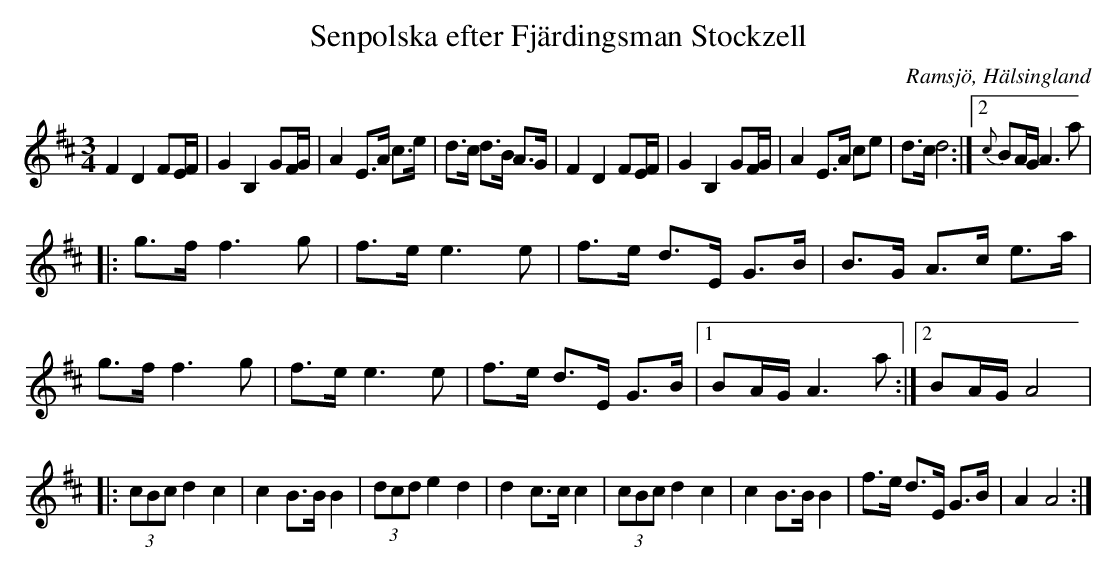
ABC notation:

X:1
T: Senpolska efter Fjärdingsman Stockzell
O: Ramsjö, Hälsingland
M:3/4
L:1/8
K:D
F2 D2 FE/F/|G2 B,2 GF/G/| A2 E>A c>e|d>c d>B A>G|F2 D2 FE/F/|G2 B,2 GF/G/| A2 E>A ce|d>c d4:|2{c}BA/G/ A2>a2|
|:g>f f2>g2|f>e e2>e2|f>e d>E G>B|B>G A>c e>a|g>f f2>g2|f>e e2>e2|f>e d>E G>B|1 BA/G/ A2>a2:|2 BA/G/ A4|
|:(3cBc d2 c2|c2 B>B B2|(3dcd e2 d2|d2 c>c c2|(3cBc d2 c2|c2 B>B B2|f>e d>E G>B|A2 A4:|
